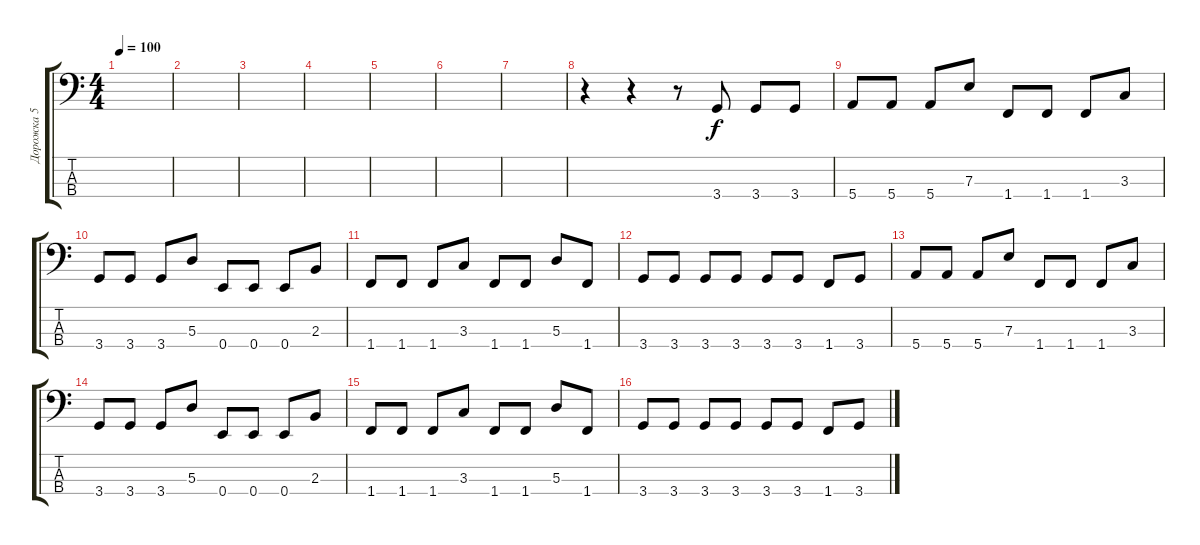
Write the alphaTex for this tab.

\track ("Дорожка 5" "Дорожка 5") {instrument electricbassfinger}
\staff {score tabs}
\tuning (G2 D2 A1 E1) {hide}
\ts (4 4)
\tempo 100
\clef f4
\ks c
|
|
|
|
|
|
|
r.4 r.4 r.8 3.4.8 3.4.8 3.4.8 |
5.4.8 5.4.8 5.4.8 7.3.8 1.4.8 1.4.8 1.4.8 3.3.8 |
3.4.8 3.4.8 3.4.8 5.3.8 0.4.8 0.4.8 0.4.8 2.3.8 |
1.4.8 1.4.8 1.4.8 3.3.8 1.4.8 1.4.8 5.3.8 1.4.8 |
3.4.8 3.4.8 3.4.8 3.4.8 3.4.8 3.4.8 1.4.8 3.4.8 |
5.4.8 5.4.8 5.4.8 7.3.8 1.4.8 1.4.8 1.4.8 3.3.8 |
3.4.8 3.4.8 3.4.8 5.3.8 0.4.8 0.4.8 0.4.8 2.3.8 |
1.4.8 1.4.8 1.4.8 3.3.8 1.4.8 1.4.8 5.3.8 1.4.8 |
3.4.8 3.4.8 3.4.8 3.4.8 3.4.8 3.4.8 1.4.8 3.4.8
